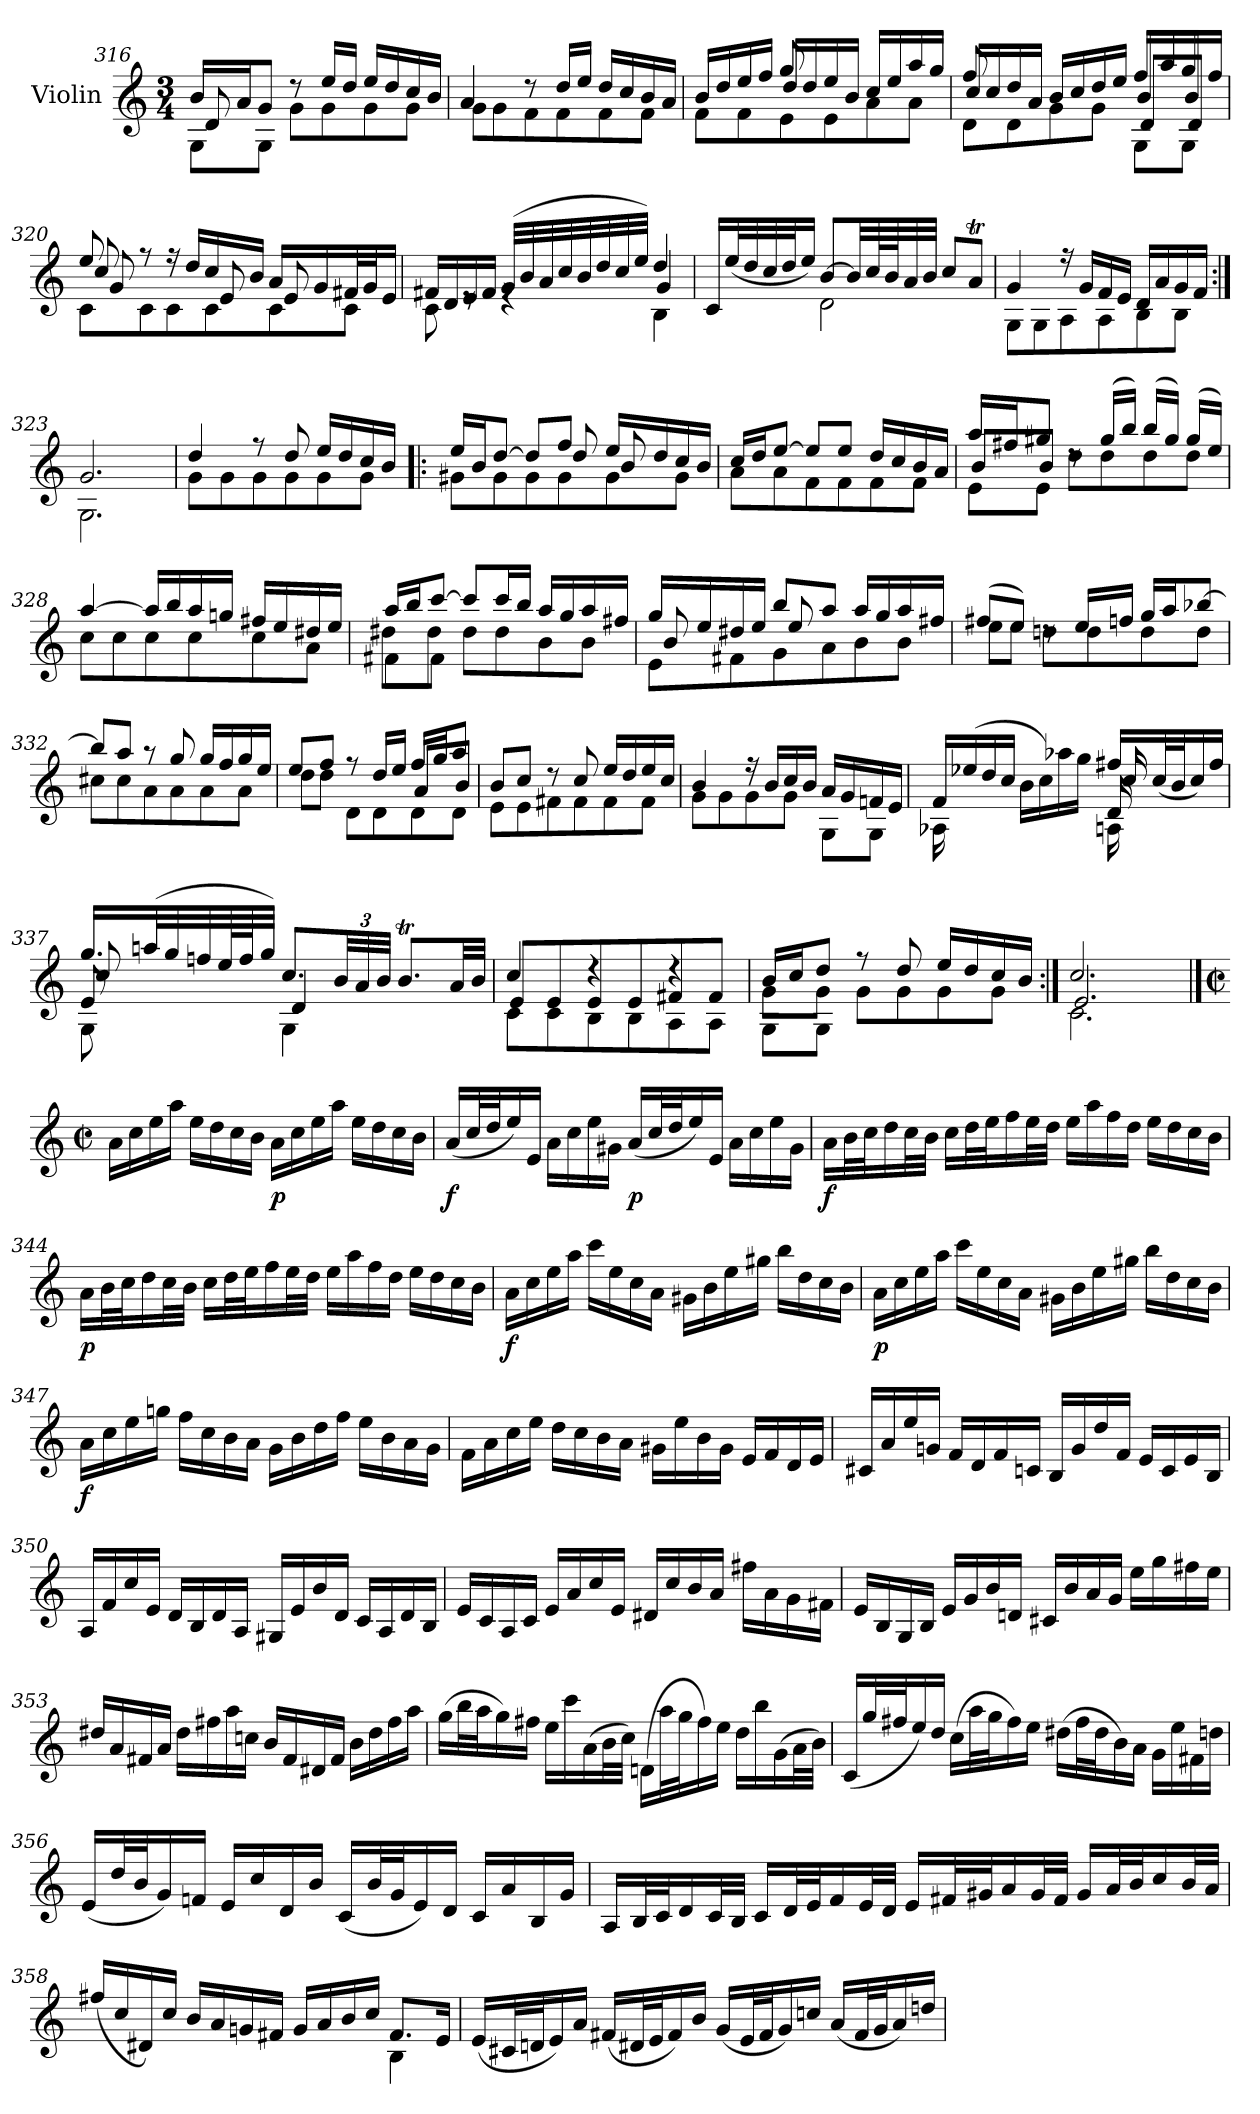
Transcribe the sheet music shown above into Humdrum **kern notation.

**kern	**dynam
*part1	*part1
*staff1	*staff1
*I"Violin	*
*I'Vln.	*
*clefG2	*
*k[]	*
*M3/4	*
=316	=316
*^	*
*	*^	*
16b/LL	8G\L	8d/	.
16a/J	.	.	.
8g/J	8G\J	8ryy	.
8r	8g\L	4ryy	.
16ee/LL	8g\	.	.
16dd/JJ	.	.	.
16ee/LL	8g\	4ryy	.
16dd/	.	.	.
16cc/	8g\J	.	.
16b/JJ	.	.	.
*	*v	*v	*
!!LO:LB:g=z
=317	=317	=317
4a/	8g\L	.
.	8g\	.
8r	8f\	.
16dd/LL	8f\	.
16ee/JJ	.	.
16dd/LL	8f\	.
16cc/	.	.
16b/	8f\J	.
16a/JJ	.	.
=318	=318	=318
*	*^	*
16b/LL	8f\L	4ryy	.
16dd/	.	.	.
16ee/	8f\	.	.
16ff/JJ	.	.	.
8gg/	8e\	16dd/LL	.
.	.	16dd/	.
8ryy	8e\	16ee/	.
.	.	16b/JJ	.
4ryy	8a\	16cc/LL	.
.	.	16ee/	.
.	8a\J	16aa/	.
.	.	16gg/JJ	.
=319	=319	=319	=319
*	*	*^	*
8ff/	8d\L	16cc/LL	4ryy	.
.	.	16cc/	.	.
8ryy	8d\	16dd/	.	.
.	.	16a/JJ	.	.
16b/LL	8g\	4ryy	4ryy	.
16cc/	.	.	.	.
16dd/	8g\J	.	.	.
16ee/JJ	.	.	.	.
16ff/LL	8G\L	8b/L	8d/L	.
16aa/	.	.	.	.
16gg/	8G\J	8b/J	8d/J	.
16ff/JJ	.	.	.	.
=320	=320	=320	=320	=320
8ee/	8c\L	8cc/	8g/	.
8r	8c\	8ryy	8ryy	.
16r	8c\	8ryy	4ryy	.
16dd/LL	.	.	.	.
16cc/	8c\	8e/	.	.
16b/JJ	.	.	.	.
16a/LL	8c\	8e/	4ryy	.
16g/	.	.	.	.
32f#X/L	8c\J	8ryy	.	.
32g/J	.	.	.	.
16e/JJ	.	.	.	.
*	*	*v	*v	*
!!LO:LB:g=z
=321	=321	=321	=321
16f#X/LL	8c\	4ryy	.
16d/	.	.	.
16e/	8re	.	.
16f#/JJ	.	.	.
(32g/LLL	4re	4ryy	.
32b/	.	.	.
32a/	.	.	.
32cc/	.	.	.
32b/	.	.	.
32dd/	.	.	.
32cc/	.	.	.
32ee/JJJ)	.	.	.
4dd/	4B\	4g/	.
*	*v	*v	*
=322	=322	=322
16c/LL	4ryy	.
(32ee/L	.	.
32dd/	.	.
32cc/	.	.
32dd/J	.	.
16ee/JJ)	.	.
[8b/L	2d\	.
32b/LL]	.	.
64cc/L	.	.
64b/J	.	.
32a/	.	.
32b/JJJ	.	.
8cc/L	.	.
8aT/J	.	.
=322X1	=322X1	=322X1
4g/	8G\L	.
.	8G\	.
16r	8A\	.
16g/LL	.	.
16f/	8A\	.
16e/JJ	.	.
16d/LL	8B\	.
16a/	.	.
16g/	8B\J	.
16f/JJ	.	.
=323:|!	=323:|!	=323:|!
2.g/	2.G\	.
=324	=324	=324
4dd/	8g\L	.
.	8g\	.
8r	8g\	.
8dd/	8g\	.
16ee/LL	8g\	.
16dd/	.	.
16cc/	8g\J	.
16b/JJ	.	.
!!LO:LB:g=z	!!
=325!|:	=325!|:	=325!|:
*	*^	*
16ee/LL	8g#X\L	4ryy	.
16b/J	.	.	.
[8dd/J	8g#\	.	.
8dd/L]	8g#\	8ryy	.
8ff/J	8g#\	8dd/	.
16ee/LL	8g#\	8b/	.
16dd/	.	.	.
16cc/	8g#\J	8ryy	.
16b/JJ	.	.	.
*	*v	*v	*
=326	=326	=326
16cc/LL	8a\L	.
16dd/J	.	.
[8ee/J	8a\	.
8ee/L]	8f\	.
8ee/J	8f\	.
16dd/LL	8f\	.
16cc/	.	.
16b/	8f\J	.
16a/JJ	.	.
=327	=327	=327
*	*^	*
16aa/LL	8e\L	8b/L	.
16ff#X/J	.	.	.
8gg#X/J	8e\J	8b/J	.
8rdd	8dd\L	4ryy	.
(16gg#/LL	8dd\	.	.
16bb/JJ)	.	.	.
(16bb/LL	8dd\	4ryy	.
16gg#/JJ)	.	.	.
(16gg#/LL	8dd\J	.	.
16ee/JJ)	.	.	.
*	*v	*v	*
=328	=328	=328
[4aa/	8cc\L	.
.	8cc\	.
16aa/LL]	8cc\	.
16bb/	.	.
16aa/	8cc\	.
16ggn/JJ	.	.
16ff#X/LL	8cc\	.
16ee/	.	.
16dd#X/	8a\J	.
16ee/JJ	.	.
!!LO:LB:g=z	!!
=329	=329	=329
*	*^	*
16aa/LL	8f#X\L	8dd#X\L	.
16bb/J	.	.	.
[8ccc/J	8f#\J	8dd#\J	.
8ccc/L]	8dd#\L	4ryy	.
16ccc/L	8dd#\	.	.
16bb/JJ	.	.	.
16aa/LL	8b\	4ryy	.
16gg/	.	.	.
16aa/	8b\J	.	.
16ff#X/JJ	.	.	.
=330	=330	=330	=330
16gg/LL	8e\L	8b/	.
16ee/	.	.	.
16dd#X/	8f#X\	8ryy	.
16ee/JJ	.	.	.
8bb/L	8g\	8ee/	.
8aa/J	8a\	8ryy	.
16aa/LL	8b\	4ryy	.
16gg/	.	.	.
16aa/	8b\J	.	.
16ff#X/JJ	.	.	.
*	*v	*v	*
=331	=331	=331
(8ff#X/L	8ee\L	.
8ee/J)	8ee\J	.
8rdd	8ddn\L	.
16ee/LL	8dd\	.
16ffn/JJ	.	.
16gg/LL	8dd\	.
16aa/J	.	.
[8bb-X/J	8dd\J	.
=332	=332	=332
8bb-/L]	8cc#X\L	.
8aa/J	8cc#\	.
8r	8a\	.
8gg/	8a\	.
16gg/LL	8a\	.
16ff/	.	.
16gg/	8a\J	.
16ee/JJ	.	.
!!LO:LB:g=z	!!
=333	=333	=333
*	*^	*
8ee/L	8dd\L	4ryy	.
8ff/J	8dd\J	.	.
8r	8d\L	4ryy	.
16dd/LL	8d\	.	.
16ee/JJ	.	.	.
16ff/LL	8d\	8a/L	.
16gg/J	.	.	.
8aa/J	8d\J	8b/J	.
*	*v	*v	*
=334	=334	=334
8b/L	8e\L	.
8cc/J	8e\	.
8r	8f#X\	.
8cc/	8f#\	.
16ee/LL	8f#\	.
16dd/	.	.
16ee/	8f#\J	.
16cc/JJ	.	.
=335	=335	=335
4b/	8g\L	.
.	8g\	.
16r	8g\	.
16b/LL	.	.
16cc/	8g\J	.
16b/JJ	.	.
16a/LL	8G\L	.
16g/	.	.
16fn/	8G\J	.
16e/JJ	.	.
=336	=336	=336
*^	*^	*
16f/LL	16A-X\	4ryy	4ryy	.
(16ee-X/	16ryy	.	.	.
16dd/	8ryy	.	.	.
16cc/JJ	.	.	.	.
16b\LL	4ryy	4ryy	4ryy	.
16cc\)	.	.	.	.
16aa-X\	.	.	.	.
16gg\JJ	.	.	.	.
16ff#X/LL	16An\	16cc/	16d/	.
(32cc/L	16ryy	16ryy	16ryy	.
32b/J	.	.	.	.
16cc/)	8ryy	8ryy	8ryy	.
16ff#/JJ	.	.	.	.
!!LO:LB:g=z	!!	!!	!!
=337	=337	=337	=337	=337
16.gg/LL	8G\	8cc/	8e/	.
(32aan/L	.	.	.	.
32gg/	8ryy	8ryy	8ryy	.
32ffn/	.	.	.	.
64ee/L	.	.	.	.
64ff/J	.	.	.	.
32gg/JJJ)	.	.	.	.
8.cc/L	4G\	4d/	4ryy	.
*Xbrackettup	*	*	*	*
48b/LL	.	.	.	.
48a/	.	.	.	.
48b/JJJ	.	.	.	.
8.bt/L	4ryy	4ryy	4ryy	.
32a/LL	.	.	.	.
32b/JJJ	.	.	.	.
*	*	*v	*v	*
=338	=338	=338	=338
4cc/	8c\L	8e/L	.
.	8c\	8e/	.
4rdd	8B\	8e/	.
.	8B\	8e/	.
4rdd	8A\	8f#X/	.
.	8A\J	8f#/J	.
=339	=339	=339	=339
16b/LL	8G\L	8g\L	.
16cc/J	.	.	.
8dd/J	8G\J	8g\J	.
8r	8g\L	4ryy	.
8dd/	8g\	.	.
16ee/LL	8g\	4ryy	.
16dd/	.	.	.
16cc/	8g\J	.	.
16b/JJ	.	.	.
=340:|!	=340:|!	=340:|!	=340:|!
2.cc/	2.c\	2.e/	.
*v	*v	*v	*
!!LO:LB:g=z
==341	==341
*M2/2	*
*met(c|)	*
*^	*
*	*^	*
!LO:TX:a:B:t=Allegro	!	!	!
*v	*v	*v	*
16a\LL	.
16cc\	.
16ee\	.
16aa\JJ	.
16ee\LL	.
16dd\	.
16cc\	.
16b\JJ	.
!	!LO:DY:b
16a\LL	p
16cc\	.
16ee\	.
16aa\JJ	.
16ee\LL	.
16dd\	.
16cc\	.
16b\JJ	.
=342	=342
!	!LO:DY:b
(16a/LL	f
32cc/L	.
32dd/J	.
16ee/)	.
16e/JJ	.
16a\LL	.
16cc\	.
16ee\	.
16g#X\JJ	.
!	!LO:DY:b
(16a/LL	p
32cc/L	.
32dd/J	.
16ee/)	.
16e/JJ	.
16a\LL	.
16cc\	.
16ee\	.
16g#\JJ	.
=343	=343
!	!LO:DY:b
16a\LL	f
32b\L	.
32cc\J	.
16dd\	.
32cc\L	.
32b\JJJ	.
16cc\LL	.
32dd\L	.
32ee\J	.
16ff\	.
32ee\L	.
32dd\JJJ	.
16ee\LL	.
16aa\	.
16ff\	.
16dd\JJ	.
16ee\LL	.
16dd\	.
16cc\	.
16b\JJ	.
!!LO:LB:g=z
=344	=344
!	!LO:DY:b
16a\LL	p
32b\L	.
32cc\J	.
16dd\	.
32cc\L	.
32b\JJJ	.
16cc\LL	.
32dd\L	.
32ee\J	.
16ff\	.
32ee\L	.
32dd\JJJ	.
16ee\LL	.
16aa\	.
16ff\	.
16dd\JJ	.
16ee\LL	.
16dd\	.
16cc\	.
16b\JJ	.
=345	=345
!	!LO:DY:b
16a\LL	f
16cc\	.
16ee\	.
16aa\JJ	.
16ccc\LL	.
16ee\	.
16cc\	.
16a\JJ	.
16g#X\LL	.
16b\	.
16ee\	.
16gg#X\JJ	.
16bb\LL	.
16dd\	.
16cc\	.
16b\JJ	.
=346	=346
!	!LO:DY:b
16a\LL	p
16cc\	.
16ee\	.
16aa\JJ	.
16ccc\LL	.
16ee\	.
16cc\	.
16a\JJ	.
16g#X\LL	.
16b\	.
16ee\	.
16gg#X\JJ	.
16bb\LL	.
16dd\	.
16cc\	.
16b\JJ	.
=347	=347
!	!LO:DY:b
16a\LL	f
16cc\	.
16ee\	.
16ggn\JJ	.
16ff\LL	.
16cc\	.
16b\	.
16a\JJ	.
16g\LL	.
16b\	.
16dd\	.
16ff\JJ	.
16ee\LL	.
16b\	.
16a\	.
16g\JJ	.
!!LO:LB:g=z
=348	=348
16f\LL	.
16a\	.
16cc\	.
16ee\JJ	.
16dd\LL	.
16cc\	.
16b\	.
16a\JJ	.
16g#X\LL	.
16ee\	.
16b\	.
16g#\JJ	.
16e/LL	.
16f/	.
16d/	.
16e/JJ	.
=349	=349
16c#X/LL	.
16a/	.
16ee/	.
16gn/JJ	.
16f/LL	.
16d/	.
16f/	.
16cn/JJ	.
16B/LL	.
16g/	.
16dd/	.
16f/JJ	.
16e/LL	.
16c/	.
16e/	.
16B/JJ	.
=350	=350
16A/LL	.
16f/	.
16cc/	.
16e/JJ	.
16d/LL	.
16B/	.
16d/	.
16A/JJ	.
16G#X/LL	.
16e/	.
16b/	.
16d/JJ	.
16c/LL	.
16A/	.
16d/	.
16B/JJ	.
=351	=351
16e/LL	.
16c/	.
16A/	.
16c/JJ	.
16e/LL	.
16a/	.
16cc/	.
16e/JJ	.
16d#X/LL	.
16cc/	.
16b/	.
16a/JJ	.
16ff#X\LL	.
16a\	.
16g\	.
16f#X\JJ	.
!!LO:LB:g=z
=352	=352
16e/LL	.
16B/	.
16G/	.
16B/JJ	.
16e/LL	.
16g/	.
16b/	.
16dn/JJ	.
16c#X/LL	.
16b/	.
16a/	.
16g/JJ	.
16ee\LL	.
16gg\	.
16ff#X\	.
16ee\JJ	.
=353	=353
16dd#X/LL	.
16a/	.
16f#X/	.
16a/JJ	.
16dd#\LL	.
16ff#X\	.
16aa\	.
16ccn\JJ	.
16b/LL	.
16f#/	.
16d#X/	.
16f#/JJ	.
16b\LL	.
16dd#\	.
16ff#\	.
16aa\JJ	.
=354	=354
(16gg\LL	.
32bb\L	.
32aa\J	.
16gg\)	.
16ff#X\JJ	.
16ee\LL	.
16ccc\	.
(16a\	.
32b\L	.
32cc\JJJ)	.
(16dn\LL	.
32aa\L	.
32gg\J	.
16ff#\)	.
16ee\JJ	.
16dd\LL	.
16bb\	.
(16g\	.
32a\L	.
32b\JJJ)	.
!!LO:PB:g=z
=355	=355
(16c/LL	.
32gg/L	.
32ff#X/J	.
16ee/)	.
16dd/JJ	.
(16cc\LL	.
32aa\L	.
32gg\J	.
16ff#\)	.
16ee\JJ	.
(16dd#X\LL	.
32ff#\L	.
32dd#\J	.
16b\)	.
16a\JJ	.
16g\LL	.
16ee\	.
16f#X\	.
16ddn\JJ	.
=356	=356
(16e/LL	.
32dd/L	.
32b/J	.
16g/)	.
16fn/JJ	.
16e/LL	.
16cc/	.
16d/	.
16b/JJ	.
(16c/LL	.
32b/L	.
32g/J	.
16e/)	.
16d/JJ	.
16c/LL	.
16a/	.
16B/	.
16g/JJ	.
=357	=357
16A/LL	.
32B/L	.
32c/J	.
16d/	.
32c/L	.
32B/JJJ	.
16c/LL	.
32d/L	.
32e/J	.
16f/	.
32e/L	.
32d/JJJ	.
16e/LL	.
32f#X/L	.
32g#X/J	.
16a/	.
32g#/L	.
32f#/JJJ	.
16g#/LL	.
32a/L	.
32b/J	.
16cc/	.
32b/L	.
32a/JJJ	.
!!LO:LB:g=z
=358	=358
*^	*
(16ff#X/LL	2ryy	.
16cc/	.	.
16d#X/)	.	.
16cc/JJ	.	.
16b/LL	.	.
16a/	.	.
16gn/	.	.
16f#X/JJ	.	.
16g/LL	4ryy	.
16a/	.	.
16b/	.	.
16cc/JJ	.	.
8.f#/L	4B\	.
16e/Jk	.	.
*v	*v	*
=359	=359
(16e/LL	.
32c#X/L	.
32dn/J	.
16e/)	.
16a/JJ	.
(16f#X/LL	.
32d#X/L	.
32e/J	.
16f#/)	.
16b/JJ	.
(16g/LL	.
32e/L	.
32f#/J	.
16g/)	.
16ccn/JJ	.
(16a/LL	.
32f#/L	.
32g/J	.
16a/)	.
16ddn/JJ	.
=	=
*-	*-
